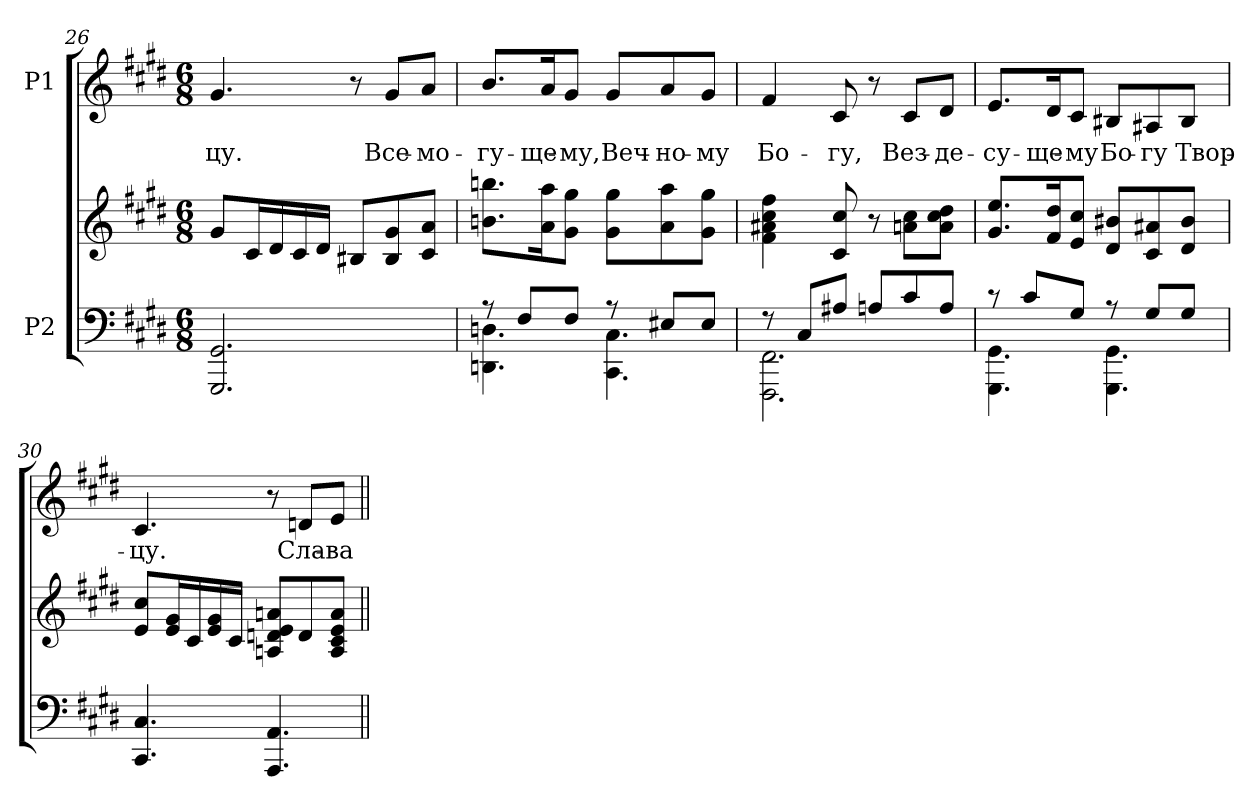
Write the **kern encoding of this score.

**kern	**kern	**kern	**text
*part2	*part2	*part1	*part1
*staff3	*staff2	*staff1	*staff1
*I"P2	*	*I"P1	*
*clefF4	*clefG2	*clefG2	*
*k[f#c#g#d#]	*k[f#c#g#d#]	*k[f#c#g#d#]	*
*c#:	*c#:	*c#:	*
*M6/8	*M6/8	*M6/8	*
=26	=26	=26	=26
!	!	!	!LO:LY:b:color=#000000
2.GGG#i/ 2.GG#i	8g#i/L	4.g#i/	-цу.
.	16c#i/L	.	.
.	16d#i/	.	.
.	16c#i/	.	.
.	16d#i/JJ	.	.
.	8B#Xi/L	8r	.
!	!	!	!LO:LY:b:color=#000000
.	8B#i/ 8g#i	8g#i/L	Все-
!	!	!	!LO:LY:b:color=#000000
.	8c#i/ 8aiJ	8ai/J	-мо-
!!LO:PB:g=z
=27	=27	=27	=27
*^	*	*	*
!	!	!	!	!LO:LY:b:color=#000000
8r	4.DDni\ 4.Dni	8.bni\ 8.bbniL	8.bi/L	-гу-
8F#i/L	.	.	.	.
!	!	!	!	!LO:LY:b:color=#000000
.	.	16ai\ 16aaiK	16ai/K	-ще-
!	!	!	!	!LO:LY:b:color=#000000
8F#i/J	.	8g#i\ 8gg#iJ	8g#i/J	-му,
!	!	!	!	!LO:LY:b:color=#000000
8r	4.CC#i\ 4.C#i	8g#i\ 8gg#iL	8g#i/L	Веч-
!	!	!	!	!LO:LY:b:color=#000000
8E#Xi/L	.	8ai\ 8aai	8ai/	-но-
!	!	!	!	!LO:LY:b:color=#000000
8E#i/J	.	8g#i\ 8gg#iJ	8g#i/J	-му
=28	=28	=28	=28	=28
!	!	!	!	!LO:LY:b:color=#000000
8r	2.FFF#i\ 2.FF#i	4f#i\ 4a#Xi 4cc#i 4ff#i	4f#i/	Бо-
8C#i/L	.	.	.	.
!	!	!	!	!LO:LY:b:color=#000000
8A#Xi/J	.	8c#i/ 8cc#i	8c#i/	-гу,
8Ani/L	.	8r	8r	.
!	!	!	!	!LO:LY:b:color=#000000
8c#i/	.	8ani\ 8cc#iL	8c#i/L	Вез-
!	!	!	!	!LO:LY:b:color=#000000
8Ai/J	.	8ai\ 8cc#i 8dd#iJ	8d#i/J	-де-
=29	=29	=29	=29	=29
!	!	!	!	!LO:LY:b:color=#000000
8r	4.GGG#i\ 4.GG#i	8.g#i/ 8.eeiL	8.ei/L	-су-
8c#i/L	.	.	.	.
!	!	!	!	!LO:LY:b:color=#000000
.	.	16f#i/ 16dd#iK	16d#i/K	-ще-
!	!	!	!	!LO:LY:b:color=#000000
8G#i/J	.	8ei/ 8cc#iJ	8c#i/J	-му
!	!	!	!	!LO:LY:b:color=#000000
8r	4.GGG#i\ 4.GG#i	8d#i/ 8b#XiL	8B#Xi/L	Бо-
!	!	!	!	!LO:LY:b:color=#000000
8G#i/L	.	8c#i/ 8a#Xi	8A#Xi/	-гу
!	!	!	!	!LO:LY:b:color=#000000
8G#i/J	.	8d#i/ 8b#iJ	8B#i/J	Твор-
*v	*v	*	*	*
=30	=30	=30	=30
!	!	!	!LO:LY:b:color=#000000
4.CC#i/ 4.C#i	8ei/ 8cc#iL	4.c#i/	-цу.
.	16ei/ 16g#iL	.	.
.	16c#i/	.	.
.	16ei/ 16g#i	.	.
.	16c#i/JJ	.	.
4.AAAi/ 4.AAi	8Ani/ 8dni 8ei 8aniL	8r	.
!	!	!	!LO:LY:b:color=#000000
.	8di/	8dni/L	Сла-
!	!	!	!LO:LY:b:color=#000000
.	8Ai/ 8c#i 8ei 8aiJ	8ei/J	-ва
=||	=||	=||	=||
*-	*-	*-	*-
